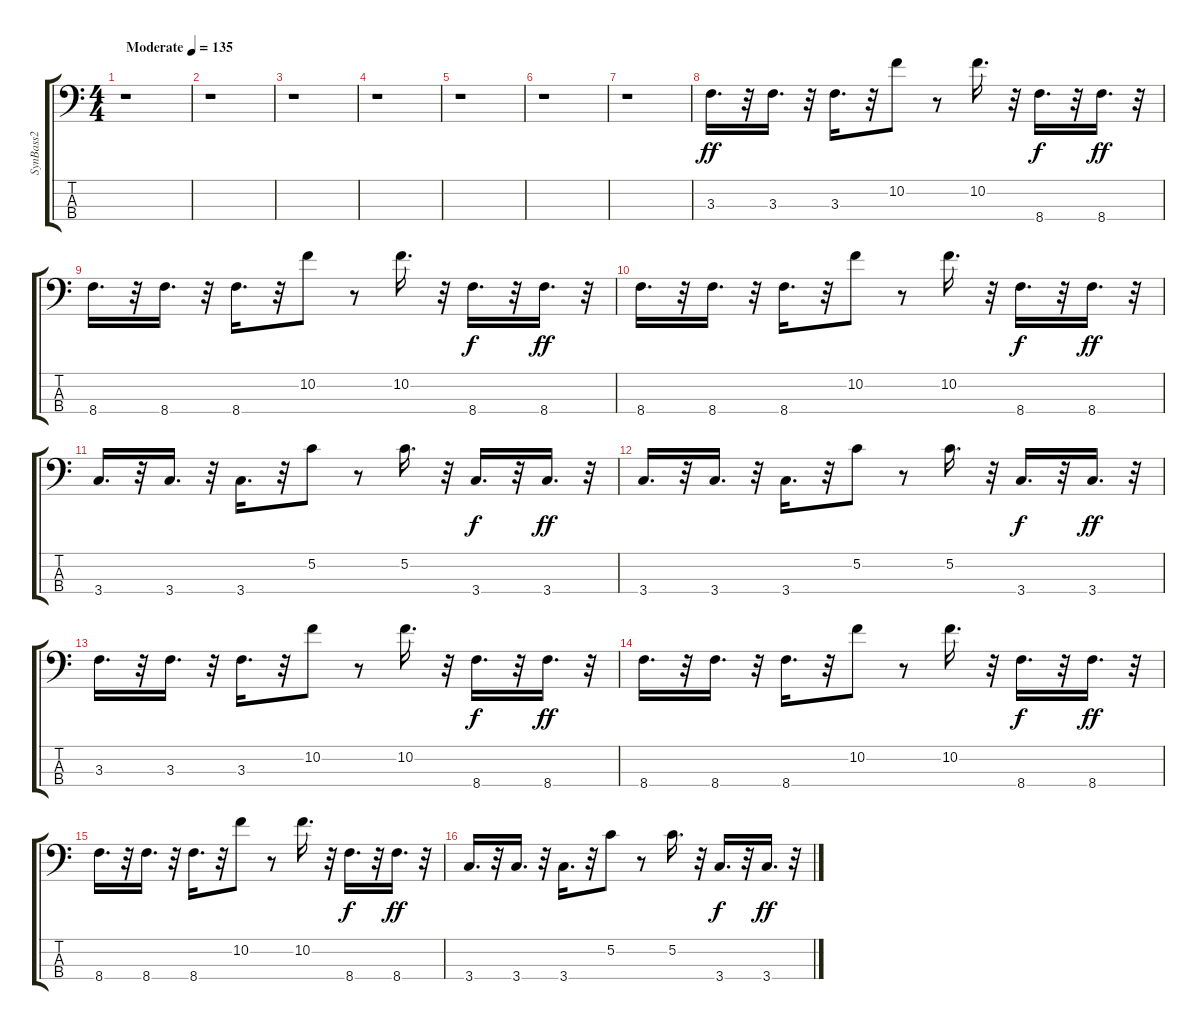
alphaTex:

\track ("SynBass2" "SynBass2") {instrument synthbass2}
\staff {score tabs}
\tuning (C-1 G2 D2 A1) {hide}
\ts (4 4)
\tempo (135 "Moderate")
\clef f4
\ks c
r.1{dy ff instrument synthbass2} |
r.1 |
r.1 |
r.1 |
r.1 |
r.1 |
r.1 |
3.3.16{d} r.32 3.3.16{d} r.32 3.3.16{d} r.32 10.2.8 r.8 10.2.16{d} r.32 8.4.16{d dy f} r.32 8.4.16{d dy ff} r.32 |
8.4.16{d} r.32 8.4.16{d} r.32 8.4.16{d} r.32 10.2.8 r.8 10.2.16{d} r.32 8.4.16{d dy f} r.32 8.4.16{d dy ff} r.32 |
8.4.16{d} r.32 8.4.16{d} r.32 8.4.16{d} r.32 10.2.8 r.8 10.2.16{d} r.32 8.4.16{d dy f} r.32 8.4.16{d dy ff} r.32 |
3.4.16{d} r.32 3.4.16{d} r.32 3.4.16{d} r.32 5.2.8 r.8 5.2.16{d} r.32 3.4.16{d dy f} r.32 3.4.16{d dy ff} r.32 |
3.4.16{d} r.32 3.4.16{d} r.32 3.4.16{d} r.32 5.2.8 r.8 5.2.16{d} r.32 3.4.16{d dy f} r.32 3.4.16{d dy ff} r.32 |
3.3.16{d} r.32 3.3.16{d} r.32 3.3.16{d} r.32 10.2.8 r.8 10.2.16{d} r.32 8.4.16{d dy f} r.32 8.4.16{d dy ff} r.32 |
8.4.16{d} r.32 8.4.16{d} r.32 8.4.16{d} r.32 10.2.8 r.8 10.2.16{d} r.32 8.4.16{d dy f} r.32 8.4.16{d dy ff} r.32 |
8.4.16{d} r.32 8.4.16{d} r.32 8.4.16{d} r.32 10.2.8 r.8 10.2.16{d} r.32 8.4.16{d dy f} r.32 8.4.16{d dy ff} r.32 |
3.4.16{d} r.32 3.4.16{d} r.32 3.4.16{d} r.32 5.2.8 r.8 5.2.16{d} r.32 3.4.16{d dy f} r.32 3.4.16{d dy ff} r.32
